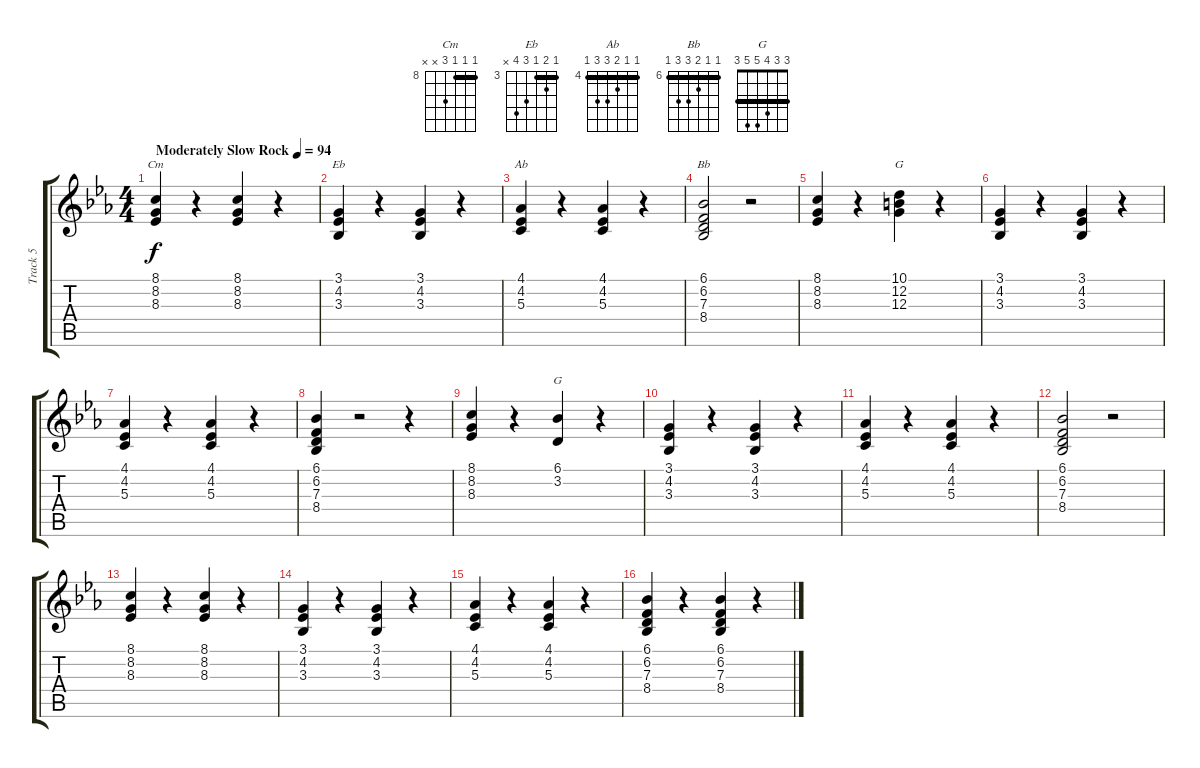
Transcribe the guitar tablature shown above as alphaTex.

\track ("Track 5" "Track 5") {instrument electricpiano1}
\staff {score tabs}
\tuning (E4 B3 G3 D3 A2 E2) {hide}
\chord ("Cm" 8 8 8 10 x x) {firstfret 8 barre 8}
\chord ("Eb" 3 4 3 5 6 x) {firstfret 3 barre 3}
\chord ("Ab" 4 4 5 6 6 4) {firstfret 4 barre 4}
\chord ("Bb" 6 6 7 8 8 6) {firstfret 6 barre 6}
\chord ("G" 10 12 12 12 10 x) {firstfret 10 barre 10}
\chord ("G" 3 3 4 5 5 3) {barre 3}
\ts (4 4)
\tempo (94 "Moderately Slow Rock")
\clef g2
\ks eb
(8.1 8.2 8.3).4{ch "Cm" dy f instrument electricpiano1} r.4 (8.1 8.2 8.3).4 r.4 |
(3.1 4.2 3.3).4{ch "Eb"} r.4 (3.1 4.2 3.3).4 r.4 |
(4.1 4.2 5.3).4{ch "Ab"} r.4 (4.1 4.2 5.3).4 r.4 |
(6.1 6.2 7.3 8.4).2{ch "Bb"} r.2 |
(8.1 8.2 8.3).4 r.4 (10.1 12.2 12.3).4{ch "G"} r.4 |
(3.1 4.2 3.3).4 r.4 (3.1 4.2 3.3).4 r.4 |
(4.1 4.2 5.3).4 r.4 (4.1 4.2 5.3).4 r.4 |
(6.1 6.2 7.3 8.4).4 r.2 r.4 |
(8.1 8.2 8.3).4 r.4 (6.1 3.2).4{ch "G"} r.4 |
(3.1 4.2 3.3).4 r.4 (3.1 4.2 3.3).4 r.4 |
(4.1 4.2 5.3).4 r.4 (4.1 4.2 5.3).4 r.4 |
(6.1 6.2 7.3 8.4).2 r.2 |
(8.1 8.2 8.3).4 r.4 (8.1 8.2 8.3).4 r.4 |
(3.1 4.2 3.3).4 r.4 (3.1 4.2 3.3).4 r.4 |
(4.1 4.2 5.3).4 r.4 (4.1 4.2 5.3).4 r.4 |
(6.1 6.2 7.3 8.4).4 r.4 (6.1 6.2 7.3 8.4).4 r.4
